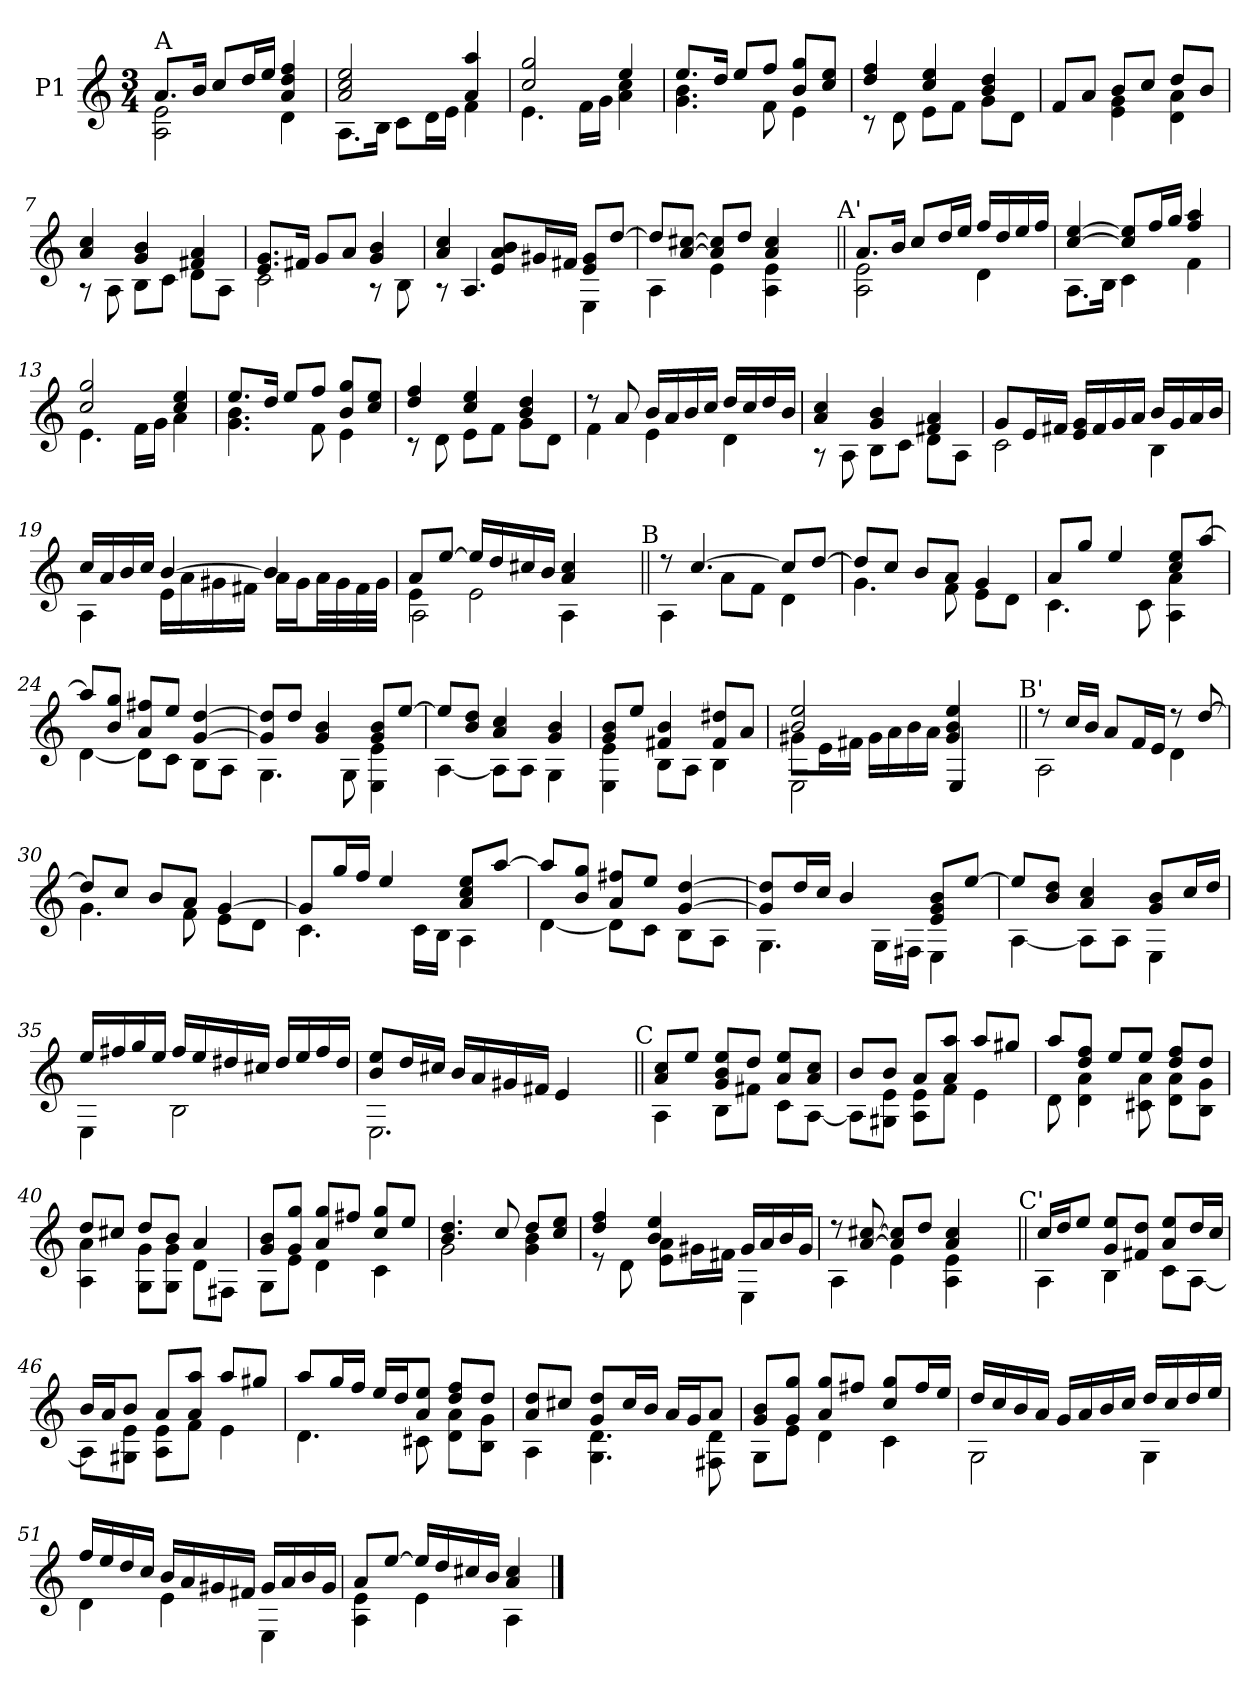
**kern
*part1
*staff1
*I"P1
!!LO:PB:g=z
*clefG2
*ITrd7c12
*k[]
*a:
*M3/4
=1
*^
!LO:TX:a:t=A	!
8.Ai/L	2AAi\ 2Ei
*MM76	*
16Bi/Jk	.
8ci/L	.
16di/L	.
16ei/JJ	.
4Ai/ 4di 4fi	4Di\
=2	=2
2Ai/ 2ci 2ei	8.AAi\L
.	16BBi\Jk
.	8Ci\L
.	16Di\L
.	16Ei\JJ
4Ai/ 4ai	4Fi\
=3	=3
2ci/ 2gi	4.Ei\
.	16Fi\LL
.	16Gi\JJ
4ei/	4Ai\ 4ci
=4	=4
*	*^
8.ei/L	4.Gi\ 4.Bi	4.ryy
16di/Jk	.	.
8ei/L	.	.
8fi/J	8Fi\	8ryy
8Bi/ 8giL	4Ei\	4ryy
8ci/ 8eiJ	.	.
*	*v	*v
=5	=5
4di/ 4fi	8r
.	8Di\
4ci/ 4ei	8Ei\L
.	8Fi\J
4Bi/ 4di	8Gi\L
.	8Di\J
=6	=6
8Fi/L	4ryy
8Ai/J	.
8Bi/L	4Ei\ 4Gi
8ci/J	.
8di/L	4Di\ 4Ai
8Bi/J	.
!!LO:LB:g=z	!!
=7	=7
4Ai/ 4ci	8r
.	8AAi\
4Gi/ 4Bi	8BBi\L
.	8Ci\J
4F#Xi/ 4Ai	8Di\L
.	8AAi\J
=8	=8
8.Ei/ 8.GiL	2Ci\
16F#Xi/Jk	.
8Gi/L	.
8Ai/J	.
4Gi/ 4Bi	8r
.	8BBi\
=9	=9
4Ai/ 4ci	8r
.	4.AAi/
8Ei/ 8Ai 8BiL	.
16G#Xi/L	.
16F#Xi/JJ	.
8Ei/ 8G#iL	4EEi\
[8di/J	.
=10	=10
*	*^
8di/L]	4AAi\	2ryy
[8Ai/ [8c#XiJ	.	.
8Ai/] 8c#i]L	4Ei\	.
8di/J	.	.
4Ai/ 4c#i	4AAi\ 4Ei	8ryy
.	.	16ryy
.	.	32ryy
.	.	64ryy
.	.	128...ryy
!	!	!LO:TX:a:t=A'
.	.	1024ryy
*	*v	*v
=11||	=11||
8.Ai/L	2AAi\ 2Ei
16Bi/Jk	.
8ci/L	.
16di/L	.
16ei/JJ	.
16fi/LL	4Di\
16di/	.
16ei/	.
16fi/JJ	.
!!LO:LB:g=z	!!
=12	=12
[4ci/ [4ei	8.AAi\L
.	16BBi\Jk
8ci/] 8ei]L	4Ci\
16fi/L	.
16gi/JJ	.
4fi/ 4ai	4Fi\
=13	=13
2ci/ 2gi	4.Ei\
.	16Fi\LL
.	16Gi\JJ
4ci/ 4ei	4Ai\
=14	=14
8.ei/L	4.Gi\ 4.Bi
16di/Jk	.
8ei/L	.
8fi/J	8Fi\
8Bi/ 8giL	4Ei\
8ci/ 8eiJ	.
=15	=15
4di/ 4fi	8r
.	8Di\
4ci/ 4ei	8Ei\L
.	8Fi\J
4Bi/ 4di	8Gi\L
.	8Di\J
=16	=16
8r	4Fi\
8Ai/	.
16Bi/LL	4Ei\
16Ai/	.
16Bi/	.
16ci/JJ	.
16di/LL	4Di\
16ci/	.
16di/	.
16Bi/JJ	.
=17	=17
4Ai/ 4ci	8r
.	8AAi\
4Gi/ 4Bi	8BBi\L
.	8Ci\J
4F#Xi/ 4Ai	8Di\L
.	8AAi\J
!!LO:LB:g=z	!!
=18	=18
8Gi/L	2Ci\
16Ei/L	.
16F#Xi/JJ	.
16Ei/ 16GiLL	.
16F#i/	.
16Gi/	.
16Ai/JJ	.
16Bi/LL	4BBi\
16Gi/	.
16Ai/	.
16Bi/JJ	.
=19	=19
16ci/LL	4AAi\
16Ai/	.
16Bi/	.
16ci/JJ	.
[4Bi/	16Ei\LL
.	16Ai\
.	16G#Xi\
.	16F#Xi\JJ
4Bi/]	16Ai\LL
.	16G#i\J
.	32Ai\LL
.	32G#i\
.	32F#i\
.	32G#i\JJJ
=20	=20
*^	*^
8Ai/L	4Ei\	2AAi\	2ryy
[8ei/J	.	.	.
16ei/LL]	2Ei\	.	.
16di/	.	.	.
16c#Xi/	.	.	.
16Bi/JJ	.	.	.
4Ai/ 4c#i	.	4AAi\	8ryy
.	.	.	16ryy
.	.	.	32ryy
.	.	.	64ryy
.	.	.	128...ryy
!	!	!	!LO:TX:a:t=B
.	.	.	1024ryy
*	*v	*v	*v
=21||	=21||
8r	4AAi\
[4.ci/	.
.	8Ai\L
.	8Fi\J
8ci/L]	4Di\
[8di/J	.
!!LO:LB:g=z	!!
=22	=22
8di/L]	4.Gi\
8ci/J	.
8Bi/L	.
8Ai/J	8Fi\
4Gi/	8Ei\L
.	8Di\J
=23	=23
8Ai/L	4.Ci\
8gi/J	.
4ei/	.
.	8Ci\
8ci/ 8eiL	4AAi\ 4Ai
[8ai/J	.
=24	=24
8ai/L]	[4Di\
8Bi/ 8giJ	.
8Ai/ 8f#XiL	8Di\L]
8ei/J	8Ci\J
[4Gi/ [4di	8BBi\L
.	8AAi\J
=25	=25
8Gi/] 8di]L	4.GGi\
8di/J	.
4Gi/ 4Bi	.
.	8GGi\
8Gi/ 8BiL	4EEi\ 4Ei
[8ei/J	.
=26	=26
8ei/L]	[4AAi\
8Bi/ 8diJ	.
4Ai/ 4ci	8AAi\L]
.	8AAi\J
4Gi/ 4Bi	4GGi\
=27	=27
8Gi/ 8BiL	4EEi\ 4Ei
8ei/J	.
4F#Xi/ 4Bi	8BBi\L
.	8AAi\J
8F#i/ 8d#XiL	4BBi\
8Ai/J	.
!!LO:LB:g=z	!!
=28	=28
*^	*^
2Bi/ 2ei	8G#Xi\L	2EEi\	2ryy
.	16Ei\L	.	.
.	16F#Xi\JJ	.	.
.	16G#i\LL	.	.
.	16Ai\	.	.
.	16Bi\	.	.
.	16Ai\JJ	.	.
4G#i/ 4Bi 4ei	4ryy	4EEi/	8ryy
.	.	.	16ryy
.	.	.	32ryy
.	.	.	64ryy
.	.	.	128...ryy
!	!	!	!LO:TX:a:t=B'
.	.	.	1024ryy
*	*v	*v	*v
=29||	=29||
8r	2AAi\
16ci/LL	.
16Bi/JJ	.
8Ai/L	.
16Fi/L	.
16Ei/JJ	.
8r	4Di\
[8di/	.
=30	=30
8di/L]	4.Gi\
8ci/J	.
8Bi/L	.
8Ai/J	8Fi\
[4Gi/	8Ei\L
.	8Di\J
=31	=31
8Gi/L]	4.Ci\
16gi/L	.
16fi/JJ	.
4ei/	.
.	16Ci\LL
.	16BBi\JJ
8Ai/ 8ci 8eiL	4AAi\
[8ai/J	.
=32	=32
8ai/L]	[4Di\
8Bi/ 8giJ	.
8Ai/ 8f#XiL	8Di\L]
8ei/J	8Ci\J
[4Gi/ [4di	8BBi\L
.	8AAi\J
!!LO:LB:g=z	!!
=33	=33
8Gi/] 8di]L	4.GGi\
16di/L	.
16ci/JJ	.
4Bi/	.
.	16GGi\LL
.	16FF#Xi\JJ
8Ei/ 8Gi 8BiL	4EEi\
[8ei/J	.
=34	=34
8ei/L]	[4AAi\
8Bi/ 8diJ	.
4Ai/ 4ci	8AAi\L]
.	8AAi\J
8Gi/ 8BiL	4EEi\
16ci/L	.
16di/JJ	.
=35	=35
16ei/LL	4EEi\
16f#Xi/	.
16gi/	.
16ei/JJ	.
16f#i/LL	2BBi\
16ei/	.
16d#Xi/	.
16c#Xi/JJ	.
16d#i/LL	.
16ei/	.
16f#i/	.
16d#i/JJ	.
=36	=36
*	*^
8Bi/ 8eiL	2.EEi\	2ryy
16di/L	.	.
16c#Xi/JJ	.	.
16Bi/LL	.	.
16Ai/	.	.
16G#Xi/	.	.
16F#Xi/JJ	.	.
4Ei/	.	8ryy
.	.	16ryy
.	.	32ryy
.	.	64ryy
.	.	128...ryy
!	!	!LO:TX:a:t=C
.	.	1024ryy
*	*v	*v
=37||	=37||
8Ai/ 8ciL	4AAi\
8ei/J	.
8Gi/ 8Bi 8eiL	8BBi\L
8di/J	8F#Xi\J
8Ai/ 8eiL	8Ci\L
8Ai/ 8ciJ	[8AAi\J
!!LO:LB:g=z	!!
=38	=38
8Bi/L	8AAi\L]
8Bi/J	8GG#Xi\ 8EiJ
8Ai/L	8AAi\ 8EiL
8Ai/ 8aiJ	8Fi\J
8ai/L	4Ei\
8g#Xi/J	.
=39	=39
8ai/L	8Di\
8di/ 8fiJ	4Di\ 4Ai
8ei/L	.
8ei/J	8C#Xi\ 8Ai
8di/ 8fiL	8Di\ 8AiL
8di/J	8BBi\ 8GiJ
=40	=40
8di/L	4AAi\ 4Ai
8c#Xi/J	.
8di/L	8GGi\ 8GiL
8Bi/J	8GGi\ 8GiJ
4Ai/	8Di\L
.	8FF#Xi\J
=41	=41
8Gi/ 8BiL	8GGi\L
8Gi/ 8giJ	8Ei\J
8Ai/ 8giL	4Di\
8f#Xi/J	.
8ci/ 8giL	4Ci\
8ei/J	.
=42	=42
4.Bi/ 4.di	2Gi\
8ci/	.
8di/L	4Gi\ 4Bi
8ci/ 8eiJ	.
=43	=43
4di/ 4fi	8r
.	8Di\
4Bi/ 4ei	8Ei\ 8AiL
.	16G#Xi\L
.	16F#Xi\JJ
16G#i/LL	4EEi\
16Ai/	.
16Bi/	.
16G#i/JJ	.
!!LO:LB:g=z	!!
=44	=44
*	*^
8r	4AAi\	2ryy
[8Ai/ [8c#Xi	.	.
8Ai/] 8c#i]L	4Ei\	.
8di/J	.	.
4Ai/ 4c#i	4AAi\ 4Ei	8ryy
.	.	16ryy
.	.	32ryy
.	.	64ryy
.	.	128...ryy
!	!	!LO:TX:a:t=C'
.	.	1024ryy
*	*v	*v
=45||	=45||
16ci/LL	4AAi\
16di/J	.
8ei/J	.
8Gi/ 8eiL	4BBi\
8F#Xi/ 8diJ	.
8Ai/ 8eiL	8Ci\L
16di/L	[8AAi\J
16ci/JJ	.
=46	=46
16Bi/LL	8AAi\L]
16Ai/J	.
8Bi/J	8GG#Xi\ 8EiJ
8Ai/L	8AAi\ 8EiL
8Ai/ 8aiJ	8Fi\J
8ai/L	4Ei\
8g#Xi/J	.
=47	=47
8ai/L	4.Di\
16gi/L	.
16fi/JJ	.
16ei/LL	.
16di/J	.
8Ai/ 8eiJ	8C#Xi\
8di/ 8fiL	8Di\ 8AiL
8di/J	8BBi\ 8GiJ
=48	=48
8Ai/ 8diL	4AAi\
8c#Xi/J	.
8Gi/ 8diL	4.GGi\ 4.Di
16c#i/L	.
16Bi/JJ	.
16Ai/LL	.
16Gi/J	.
8Ai/J	8FF#Xi\ 8Di
!!LO:LB:g=z	!!
=49	=49
8Gi/ 8BiL	8GGi\L
8Gi/ 8giJ	8Ei\J
8Ai/ 8giL	4Di\
8f#Xi/J	.
8ci/ 8giL	4Ci\
16f#i/L	.
16ei/JJ	.
=50	=50
16di/LL	2GGi\
16ci/	.
16Bi/	.
16Ai/JJ	.
16Gi/LL	.
16Ai/	.
16Bi/	.
16ci/JJ	.
16di/LL	4GGi\
16ci/	.
16di/	.
16ei/JJ	.
=51	=51
16fi/LL	4Di\
16ei/	.
16di/	.
16ci/JJ	.
16Bi/LL	4Ei\
16Ai/	.
16G#Xi/	.
16F#Xi/JJ	.
16G#i/LL	4EEi\
16Ai/	.
16Bi/	.
16G#i/JJ	.
=52	=52
8Ai/L	4AAi\ 4Ei
[8ei/J	.
16ei/LL]	4Ei\
16di/	.
16c#Xi/	.
16Bi/JJ	.
4Ai/ 4c#i	4AAi\
*v	*v
==
*-
